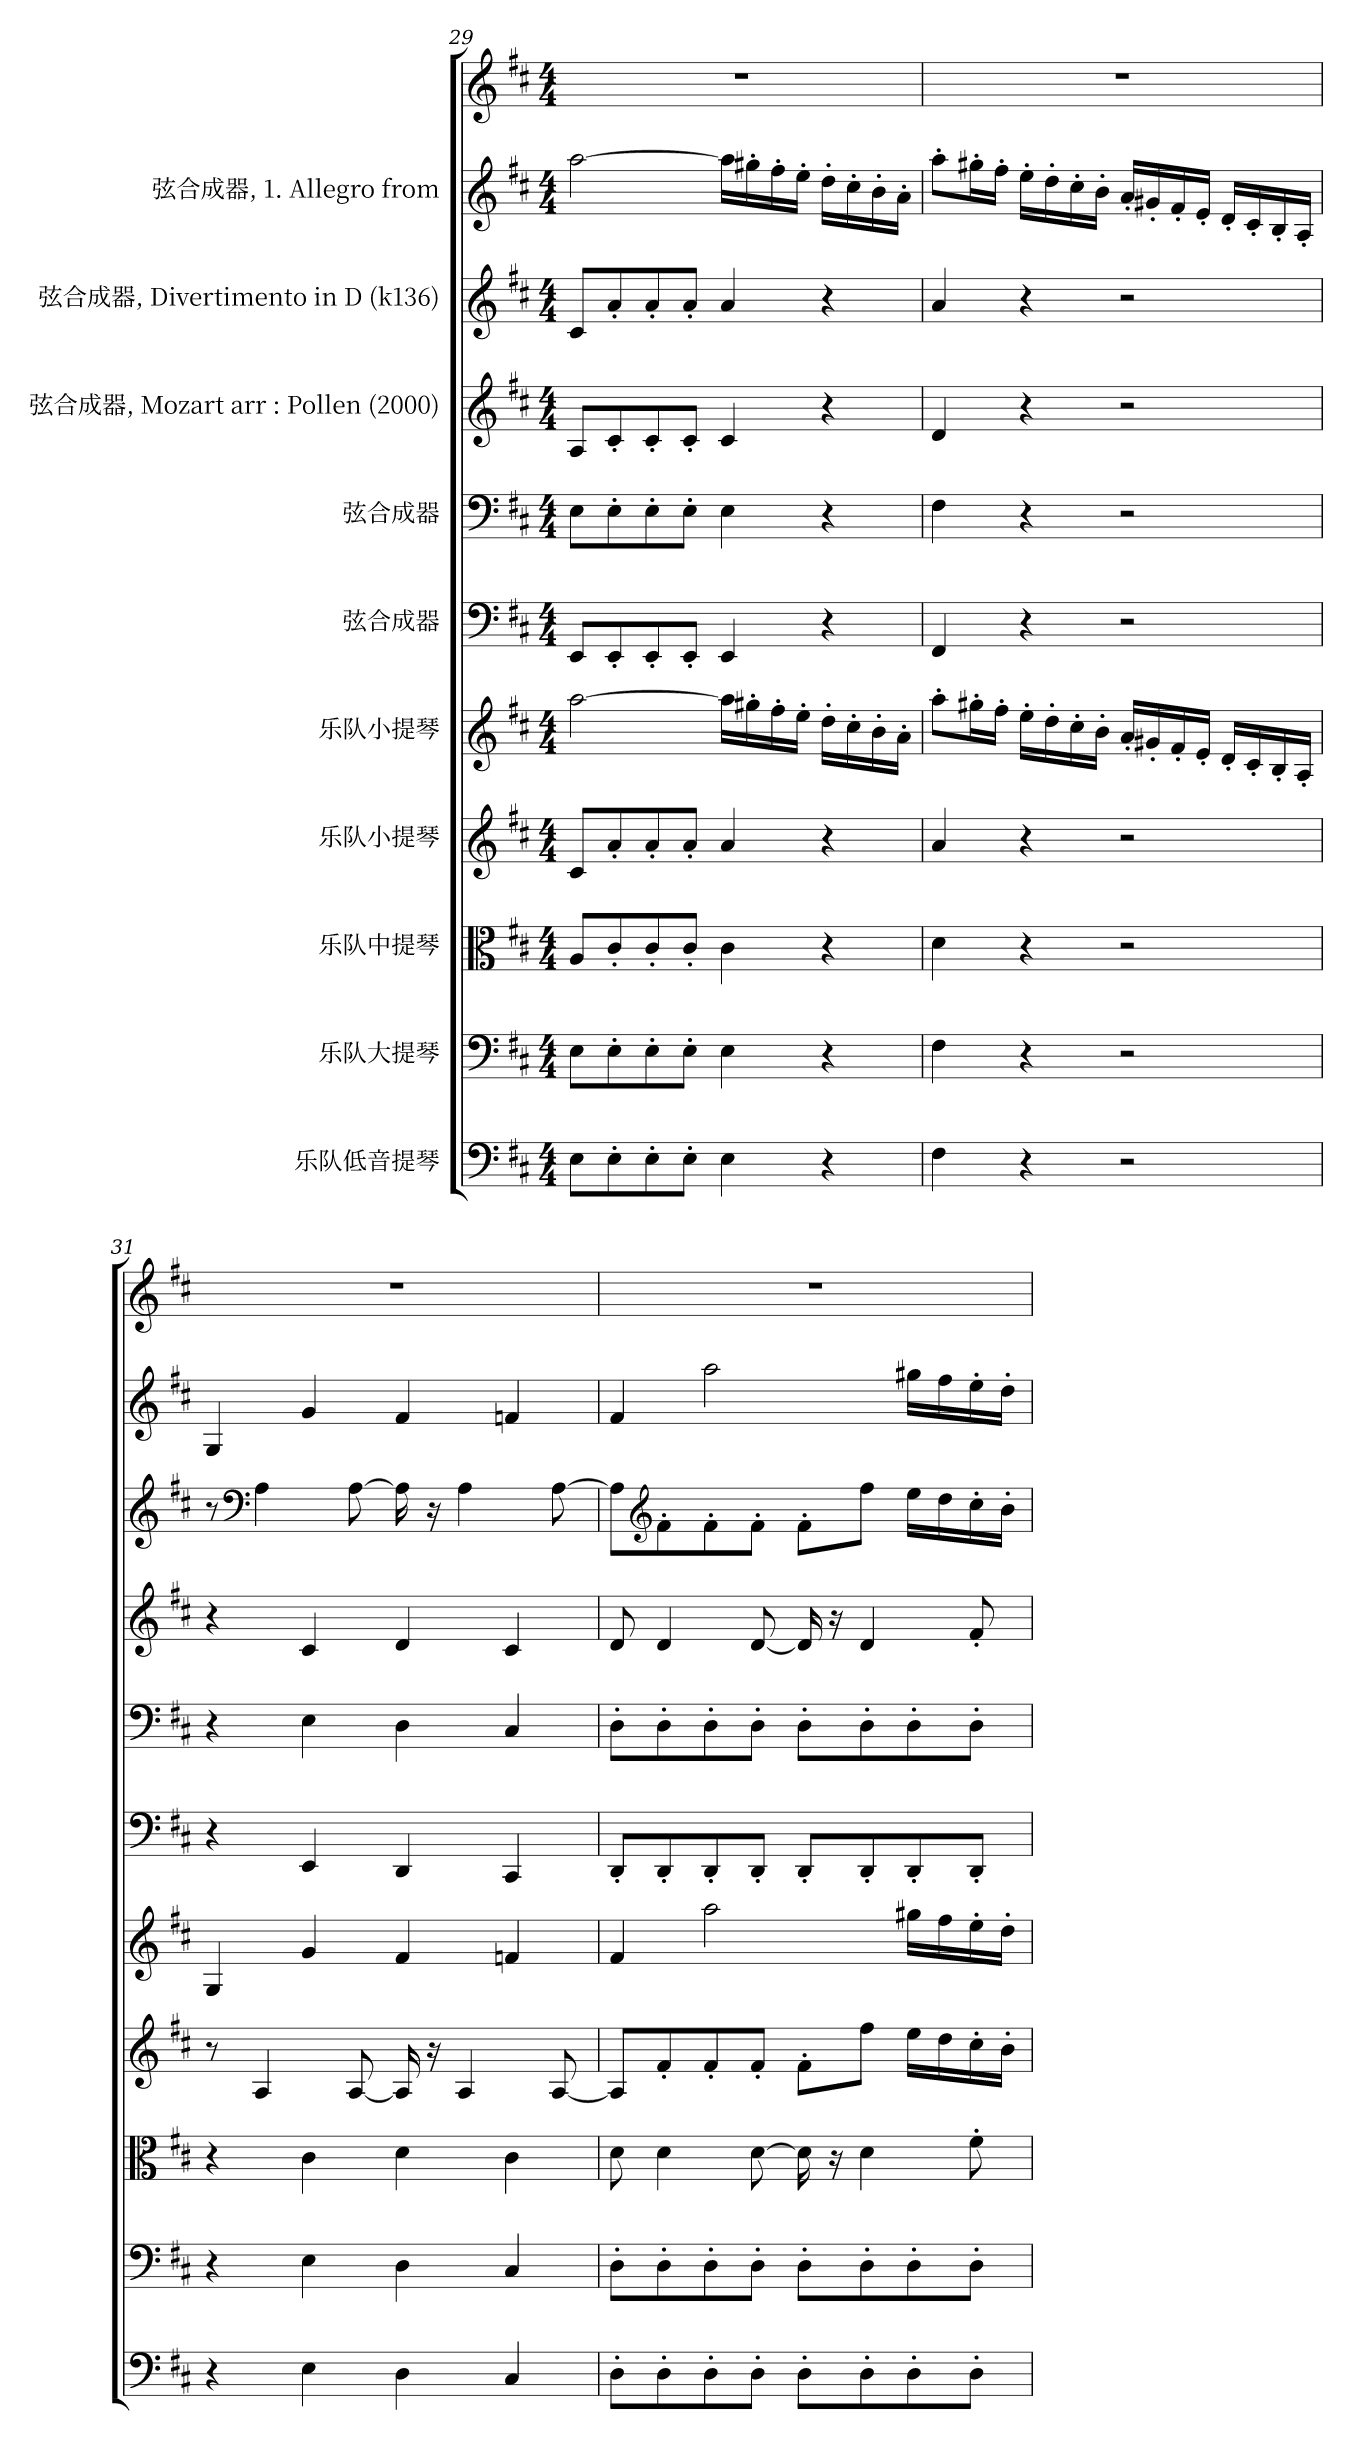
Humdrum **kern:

**kern	**kern	**kern	**kern	**kern	**kern	**kern	**kern	**kern	**kern	**kern
*part10	*part9	*part8	*part7	*part6	*part5	*part4	*part3	*part2	*part1	*part1
*staff11	*staff10	*staff9	*staff8	*staff7	*staff6	*staff5	*staff4	*staff3	*staff2	*staff1
*I"乐队低音提琴	*I"乐队大提琴	*I"乐队中提琴	*I"乐队小提琴	*I"乐队小提琴	*I"弦合成器	*I"弦合成器	*I"弦合成器, Mozart arr : Pollen (2000)	*I"弦合成器, Divertimento in D (k136)	*I"弦合成器, 1. Allegro from	*
!!LO:PB:g=z
*clefF4	*clefF4	*clefC3	*clefG2	*clefG2	*clefF4	*clefF4	*clefG2	*clefG2	*clefG2	*clefG2
*ITrd7c12	*	*	*	*	*	*	*	*	*	*
*k[f#c#]	*k[f#c#]	*k[f#c#]	*k[f#c#]	*k[f#c#]	*k[f#c#]	*k[f#c#]	*k[f#c#]	*k[f#c#]	*k[f#c#]	*k[f#c#]
*M4/4	*M4/4	*M4/4	*M4/4	*M4/4	*M4/4	*M4/4	*M4/4	*M4/4	*M4/4	*M4/4
=29	=29	=29	=29	=29	=29	=29	=29	=29	=29	=29
8EE\L	8E\L	8A/L	8c#/L	[2aa\	8EE/L	8E\L	8A/L	8c#/L	[2aa\	1r
8EE'\	8E'\	8c#'/	8a'/	.	8EE'/	8E'\	8c#'/	8a'/	.	.
8EE'\	8E'\	8c#'/	8a'/	.	8EE'/	8E'\	8c#'/	8a'/	.	.
8EE'\J	8E'\J	8c#'/J	8a'/J	.	8EE'/J	8E'\J	8c#'/J	8a'/J	.	.
4EE\	4E\	4c#\	4a/	16aa\LL]	4EE/	4E\	4c#/	4a/	16aa\LL]	.
.	.	.	.	16gg#X'\	.	.	.	.	16gg#X'\	.
.	.	.	.	16ff#'\	.	.	.	.	16ff#'\	.
.	.	.	.	16ee'\JJ	.	.	.	.	16ee'\JJ	.
4r	4r	4r	4r	16dd'\LL	4r	4r	4r	4r	16dd'\LL	.
.	.	.	.	16cc#'\	.	.	.	.	16cc#'\	.
.	.	.	.	16b'\	.	.	.	.	16b'\	.
.	.	.	.	16a'\JJ	.	.	.	.	16a'\JJ	.
=30	=30	=30	=30	=30	=30	=30	=30	=30	=30	=30
4FF#\	4F#\	4d\	4a/	8aa'\L	4FF#/	4F#\	4d/	4a/	8aa'\L	1r
.	.	.	.	16gg#X'\L	.	.	.	.	16gg#X'\L	.
.	.	.	.	16ff#'\JJ	.	.	.	.	16ff#'\JJ	.
4r	4r	4r	4r	16ee'\LL	4r	4r	4r	4r	16ee'\LL	.
.	.	.	.	16dd'\	.	.	.	.	16dd'\	.
.	.	.	.	16cc#'\	.	.	.	.	16cc#'\	.
.	.	.	.	16b'\JJ	.	.	.	.	16b'\JJ	.
2r	2r	2r	2r	16a'/LL	2r	2r	2r	2r	16a'/LL	.
.	.	.	.	16g#X'/	.	.	.	.	16g#X'/	.
.	.	.	.	16f#'/	.	.	.	.	16f#'/	.
.	.	.	.	16e'/JJ	.	.	.	.	16e'/JJ	.
.	.	.	.	16d'/LL	.	.	.	.	16d'/LL	.
.	.	.	.	16c#'/	.	.	.	.	16c#'/	.
.	.	.	.	16B'/	.	.	.	.	16B'/	.
.	.	.	.	16A'/JJ	.	.	.	.	16A'/JJ	.
!!LO:PB:g=z
=31	=31	=31	=31	=31	=31	=31	=31	=31	=31	=31
4r	4r	4r	8r	4G/	4r	4r	4r	8r	4G/	1r
*	*	*	*	*	*	*	*	*clefF4	*	*
.	.	.	4A/	.	.	.	.	4A\	.	.
4EE\	4E\	4c#\	.	4g/	4EE/	4E\	4c#/	.	4g/	.
.	.	.	[8A/	.	.	.	.	[8A\	.	.
4DD\	4D\	4d\	16A/]	4f#/	4DD/	4D\	4d/	16A\]	4f#/	.
.	.	.	16r	.	.	.	.	16r	.	.
.	.	.	4A/	.	.	.	.	4A\	.	.
4CC#/	4C#/	4c#\	.	4fn/	4CC#/	4C#/	4c#/	.	4fn/	.
.	.	.	[8A/	.	.	.	.	[8A\	.	.
=32	=32	=32	=32	=32	=32	=32	=32	=32	=32	=32
8DD'\L	8D'\L	8d\	8A/L]	4f#/	8DD'/L	8D'\L	8d/	8A\L]	4f#/	1r
*	*	*	*	*	*	*	*	*clefG2	*	*
8DD'\	8D'\	4d\	8f#'/	.	8DD'/	8D'\	4d/	8f#'\	.	.
8DD'\	8D'\	.	8f#'/	2aa\	8DD'/	8D'\	.	8f#'\	2aa\	.
8DD'\J	8D'\J	[8d\	8f#'/J	.	8DD'/J	8D'\J	[8d/	8f#'\J	.	.
8DD'\L	8D'\L	16d\]	8f#'\L	.	8DD'/L	8D'\L	16d/]	8f#'\L	.	.
.	.	16r	.	.	.	.	16r	.	.	.
8DD'\	8D'\	4d\	8ff#\J	.	8DD'/	8D'\	4d/	8ff#\J	.	.
8DD'\	8D'\	.	16ee\LL	16gg#X\LL	8DD'/	8D'\	.	16ee\LL	16gg#X\LL	.
.	.	.	16dd\	16ff#\	.	.	.	16dd\	16ff#\	.
8DD'\J	8D'\J	8f#'\	16cc#'\	16ee'\	8DD'/J	8D'\J	8f#'/	16cc#'\	16ee'\	.
.	.	.	16b'\JJ	16dd'\JJ	.	.	.	16b'\JJ	16dd'\JJ	.
=	=	=	=	=	=	=	=	=	=	=
*-	*-	*-	*-	*-	*-	*-	*-	*-	*-	*-
